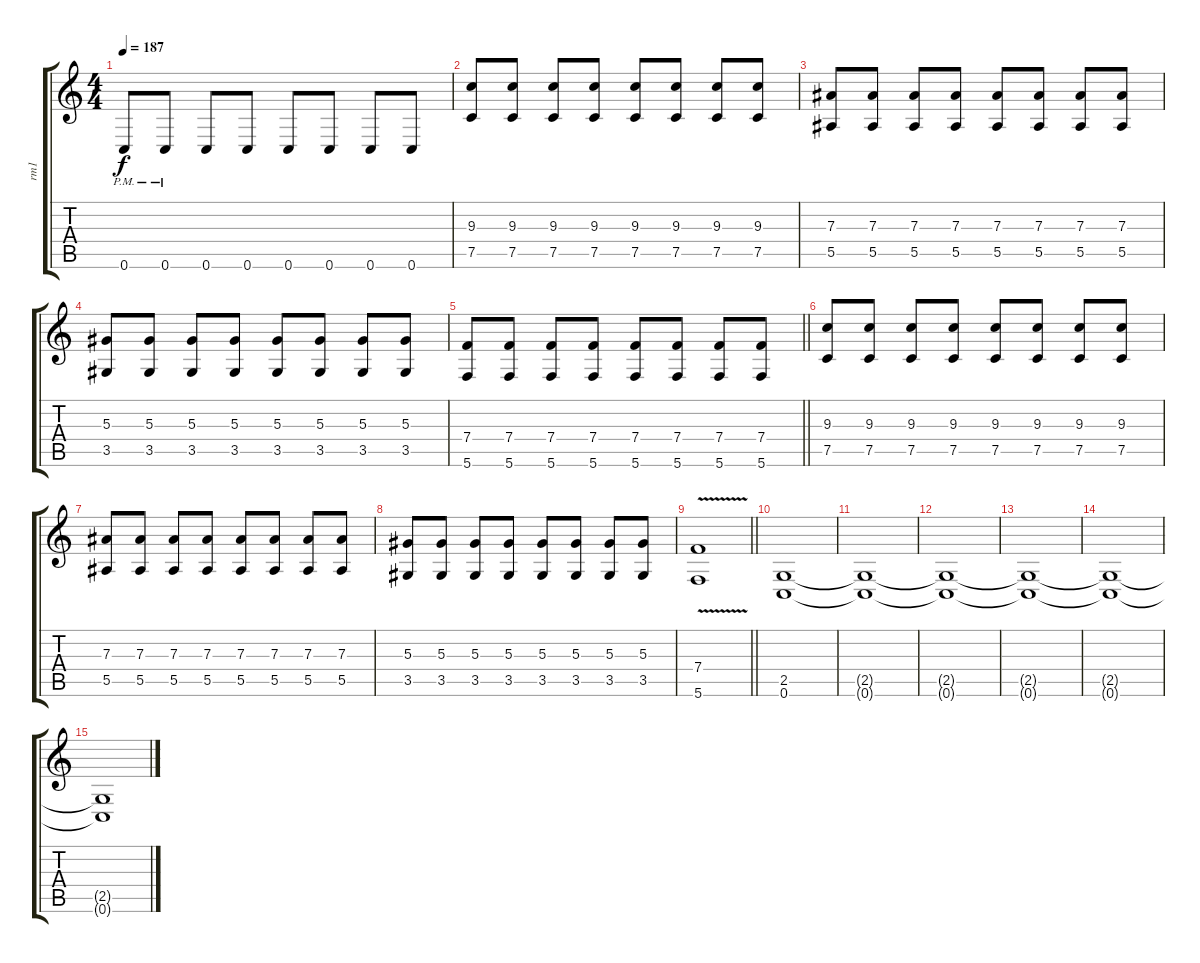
\track ("rm1" "rm1") {instrument overdrivenguitar}
\staff {score tabs}
\tuning (C4 G3 Eb3 Bb2 F2 C2) {hide}
\ts (4 4)
\tempo 187
\clef g2
\ks c
0.6{pm}.8{dy f} 0.6{pm}.8 0.6.8 0.6.8 0.6.8 0.6.8 0.6.8 0.6.8 |
(9.3 7.5).8 (9.3 7.5).8 (9.3 7.5).8 (9.3 7.5).8 (9.3 7.5).8 (9.3 7.5).8 (9.3 7.5).8 (9.3 7.5).8 |
(7.3 5.5).8 (7.3 5.5).8 (7.3 5.5).8 (7.3 5.5).8 (7.3 5.5).8 (7.3 5.5).8 (7.3 5.5).8 (7.3 5.5).8 |
(5.3 3.5).8 (5.3 3.5).8 (5.3 3.5).8 (5.3 3.5).8 (5.3 3.5).8 (5.3 3.5).8 (5.3 3.5).8 (5.3 3.5).8 |
\barLineRight lightlight
(7.4 5.6).8 (7.4 5.6).8 (7.4 5.6).8 (7.4 5.6).8 (7.4 5.6).8 (7.4 5.6).8 (7.4 5.6).8 (7.4 5.6).8 |
(9.3 7.5).8 (9.3 7.5).8 (9.3 7.5).8 (9.3 7.5).8 (9.3 7.5).8 (9.3 7.5).8 (9.3 7.5).8 (9.3 7.5).8 |
(7.3 5.5).8 (7.3 5.5).8 (7.3 5.5).8 (7.3 5.5).8 (7.3 5.5).8 (7.3 5.5).8 (7.3 5.5).8 (7.3 5.5).8 |
(5.3 3.5).8 (5.3 3.5).8 (5.3 3.5).8 (5.3 3.5).8 (5.3 3.5).8 (5.3 3.5).8 (5.3 3.5).8 (5.3 3.5).8 |
\barLineRight lightlight
(7.4{v} 5.6{v}).1 |
(2.5 0.6).1 |
(2.5{t} 0.6{t}).1 |
(2.5{t} 0.6{t}).1{volume 0} |
(2.5{t} 0.6{t}).1 |
(2.5{t} 0.6{t}).1 |
(2.5{t} 0.6{t}).1
